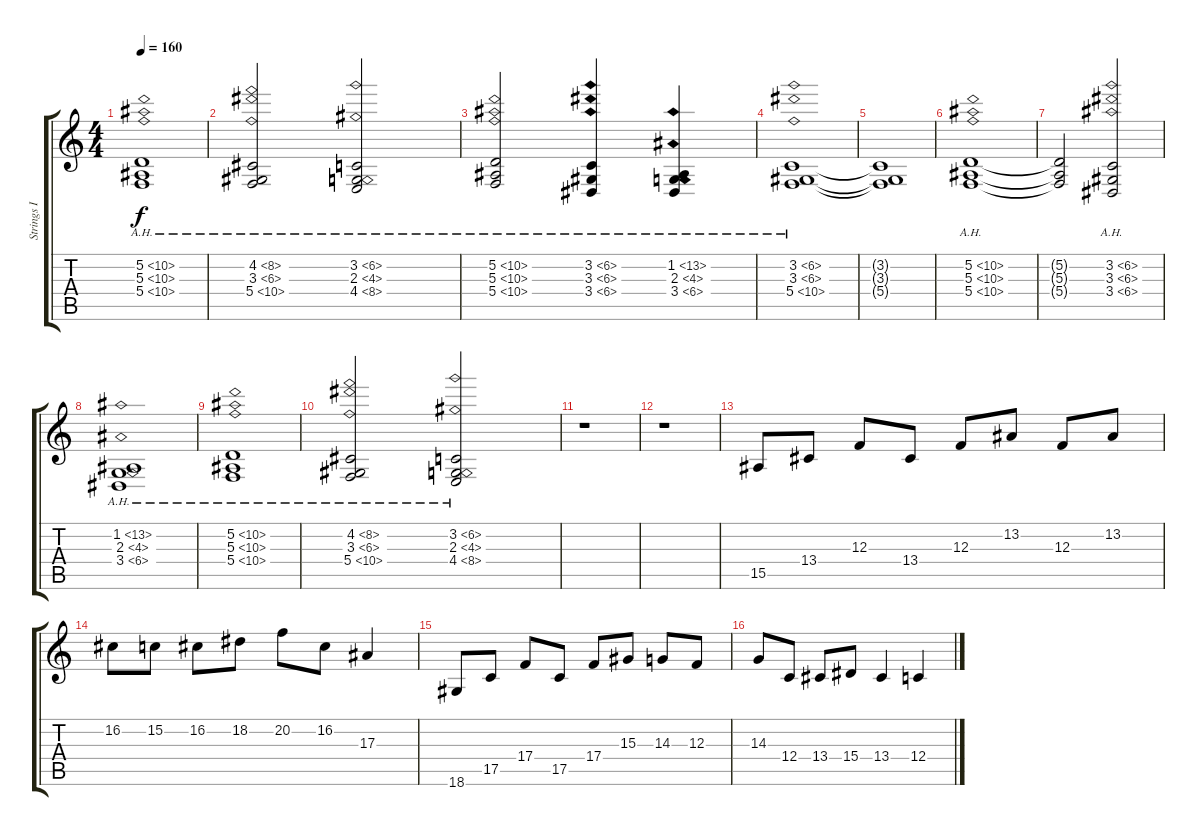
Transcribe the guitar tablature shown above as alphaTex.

\track ("Strings I" "Strings I") {instrument stringensemble1}
\staff {score tabs}
\tuning (D4 A3 F3 C3 G2 D2) {hide}
\ts (4 4)
\tempo 160
\clef g2
\ks c
(5.2{ah 5} 5.3{ah 5} 5.4{ah 5}).1{dy f} |
(4.2{ah 4} 3.3{ah 3} 5.4{ah 5}).2 (3.2{ah 3} 2.3{ah 2} 4.4{ah 4}).2 |
(5.2{ah 5} 5.3{ah 5} 5.4{ah 5}).2 (3.2{ah 3} 3.3{ah 3} 3.4{ah 3}).4 (1.2{ah 12} 2.3{ah 2} 3.4{ah 3}).4 |
(3.2{ah 3} 3.3{ah 3} 5.4{ah 5}).1 |
(3.2{t} 3.3{t} 5.4{t}).1 |
(5.2{ah 5} 5.3{ah 5} 5.4{ah 5}).1 |
(5.2{t} 5.3{t} 5.4{t}).2 (3.2{ah 3} 3.3{ah 3} 3.4{ah 3}).2 |
(1.2{ah 12} 2.3{ah 2} 3.4{ah 3}).1 |
(5.2{ah 5} 5.3{ah 5} 5.4{ah 5}).1 |
(4.2{ah 4} 3.3{ah 3} 5.4{ah 5}).2 (3.2{ah 3} 2.3{ah 2} 4.4{ah 4}).2 |
r.1 |
r.1 |
15.5.8{volume 13} 13.4.8 12.3.8 13.4.8 12.3.8 13.2.8 12.3.8 13.2.8 |
16.2.8 15.2.8 16.2.8 18.2.8 20.2.8 16.2.8 17.3.4 |
18.6.8 17.5.8 17.4.8 17.5.8 17.4.8 15.3.8 14.3.8 12.3.8 |
14.3.8 12.4.8 13.4.8 15.4.8 13.4.4 12.4.4
